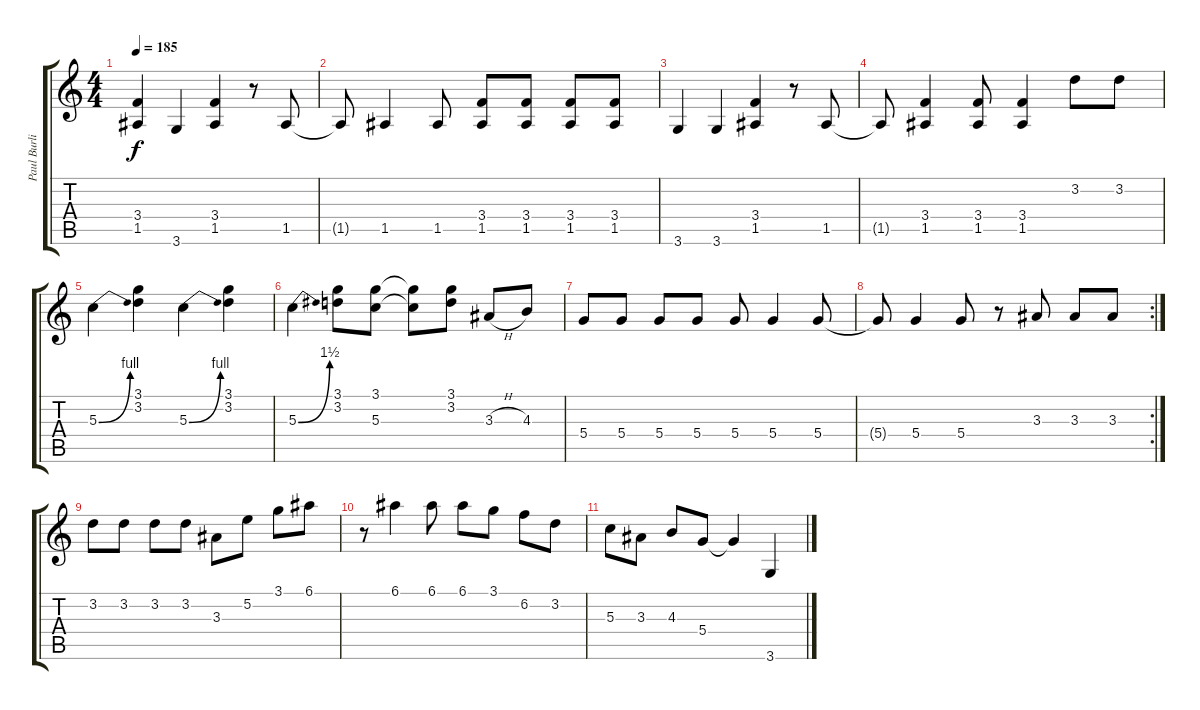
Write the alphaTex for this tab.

\track ("Paul Burlison" "Paul Burli") {instrument overdrivenguitar}
\staff {score tabs}
\tuning (E4 B3 G3 D3 A2 E2) {hide}
\ts (4 4)
\tempo 185
\clef g2
\ks c
(3.4 1.5).4{dy f} 3.6.4 (3.4 1.5).4 r.8 1.5.8 |
1.5{t}.8 1.5.4 1.5.8 (3.4 1.5).8 (3.4 1.5).8 (3.4 1.5).8 (3.4 1.5).8 |
3.6.4 3.6.4 (3.4 1.5).4 r.8 1.5.8 |
1.5{t}.8 (3.4 1.5).4 (3.4 1.5).8 (3.4 1.5).4 3.2.8 3.2.8 |
5.3{be (bend 0 0 60 4)}.4 (3.1 3.2).4 5.3{be (bend 0 0 60 4)}.4 (3.1 3.2).4 |
5.3{be (bend 0 0 60 6)}.4 (3.1 3.2).8 (3.1 5.3).8 (3.1{t} 5.3{t}).8 (3.1 3.2).8 3.3{h}.8 4.3.8 |
5.4.8 5.4.8 5.4.8 5.4.8 5.4.8 5.4.4 5.4.8 |
\rc 2
5.4{t}.8 5.4.4 5.4.8 r.8 3.3.8 3.3.8 3.3.8 |
3.2.8 3.2.8 3.2.8 3.2.8 3.3.8 5.2.8 3.1.8 6.1.8 |
r.8 6.1.4 6.1.8 6.1.8 3.1.8 6.2.8 3.2.8 |
5.3.8 3.3.8 4.3.8 5.4.8 5.4{t}.4 3.6.4
